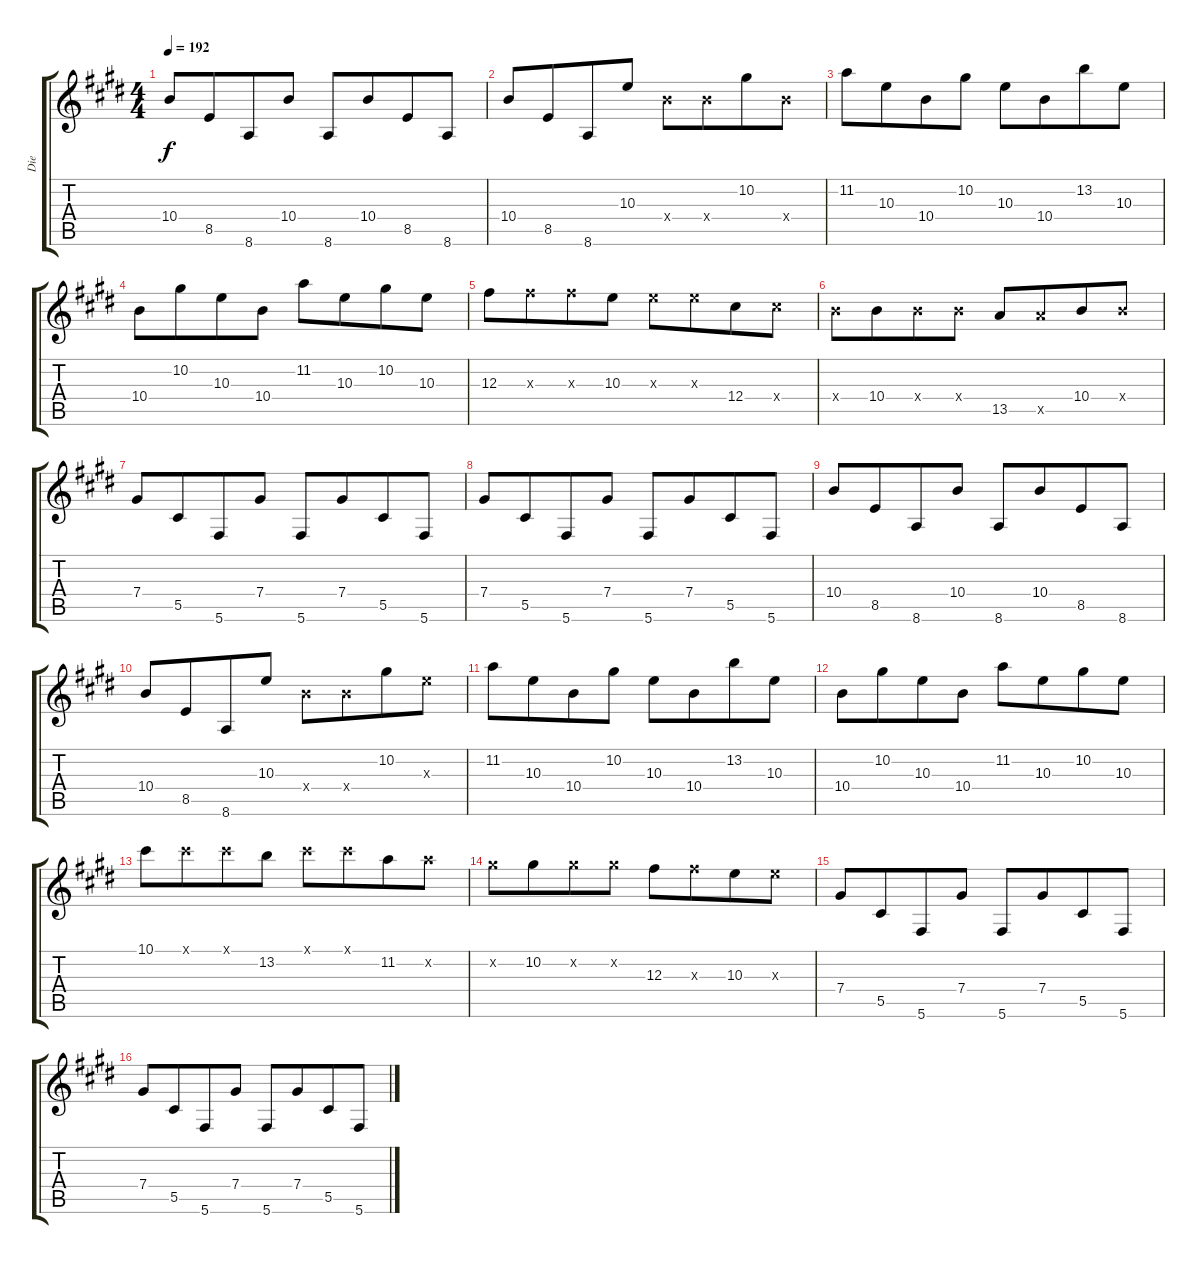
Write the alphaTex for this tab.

\track ("Die" "Die") {instrument distortionguitar}
\staff {score tabs}
\tuning (Eb4 Bb3 Gb3 Db3 Ab2 Db2) {hide}
\ts (4 4)
\tempo 192
\clef g2
\ks c#minor
10.4.8{dy f} 8.5.8{beam merge} 8.6.8 10.4.8 8.6.8 10.4.8{beam merge} 8.5.8 8.6.8 |
10.4.8 8.5.8{beam merge} 8.6.8 10.3.8 10.4{x}.8 10.4{x}.8{beam merge} 10.2.8 10.4{x}.8 |
11.2.8 10.3.8{beam merge} 10.4.8 10.2.8 10.3.8 10.4.8{beam merge} 13.2.8 10.3.8 |
10.4.8 10.2.8{beam merge} 10.3.8 10.4.8 11.2.8 10.3.8{beam merge} 10.2.8 10.3.8 |
12.3.8 12.3{x}.8{beam merge} 12.3{x}.8 10.3.8 10.3{x}.8 10.3{x}.8{beam merge} 12.4.8 12.4{x}.8 |
10.4{x}.8 10.4.8{beam merge} 10.4{x}.8 10.4{x}.8 13.5.8 13.5{x}.8{beam merge} 10.4.8 10.4{x}.8 |
7.4.8 5.5.8{beam merge} 5.6.8 7.4.8 5.6.8 7.4.8{beam merge} 5.5.8 5.6.8 |
7.4.8 5.5.8{beam merge} 5.6.8 7.4.8 5.6.8 7.4.8{beam merge} 5.5.8 5.6.8 |
10.4.8 8.5.8{beam merge} 8.6.8 10.4.8 8.6.8 10.4.8{beam merge} 8.5.8 8.6.8 |
10.4.8 8.5.8{beam merge} 8.6.8 10.3.8 10.4{x}.8 10.4{x}.8{beam merge} 10.2.8 10.3{x}.8 |
11.2.8 10.3.8{beam merge} 10.4.8 10.2.8 10.3.8 10.4.8{beam merge} 13.2.8 10.3.8 |
10.4.8 10.2.8{beam merge} 10.3.8 10.4.8 11.2.8 10.3.8{beam merge} 10.2.8 10.3.8 |
10.1.8 10.1{x}.8{beam merge} 10.1{x}.8 13.2.8 10.1{x}.8 10.1{x}.8{beam merge} 11.2.8 11.2{x}.8 |
10.2{x}.8 10.2.8{beam merge} 10.2{x}.8 10.2{x}.8 12.3.8 12.3{x}.8{beam merge} 10.3.8 10.3{x}.8 |
7.4.8 5.5.8{beam merge} 5.6.8 7.4.8 5.6.8 7.4.8{beam merge} 5.5.8 5.6.8 |
7.4.8 5.5.8{beam merge} 5.6.8 7.4.8 5.6.8 7.4.8{beam merge} 5.5.8 5.6.8
